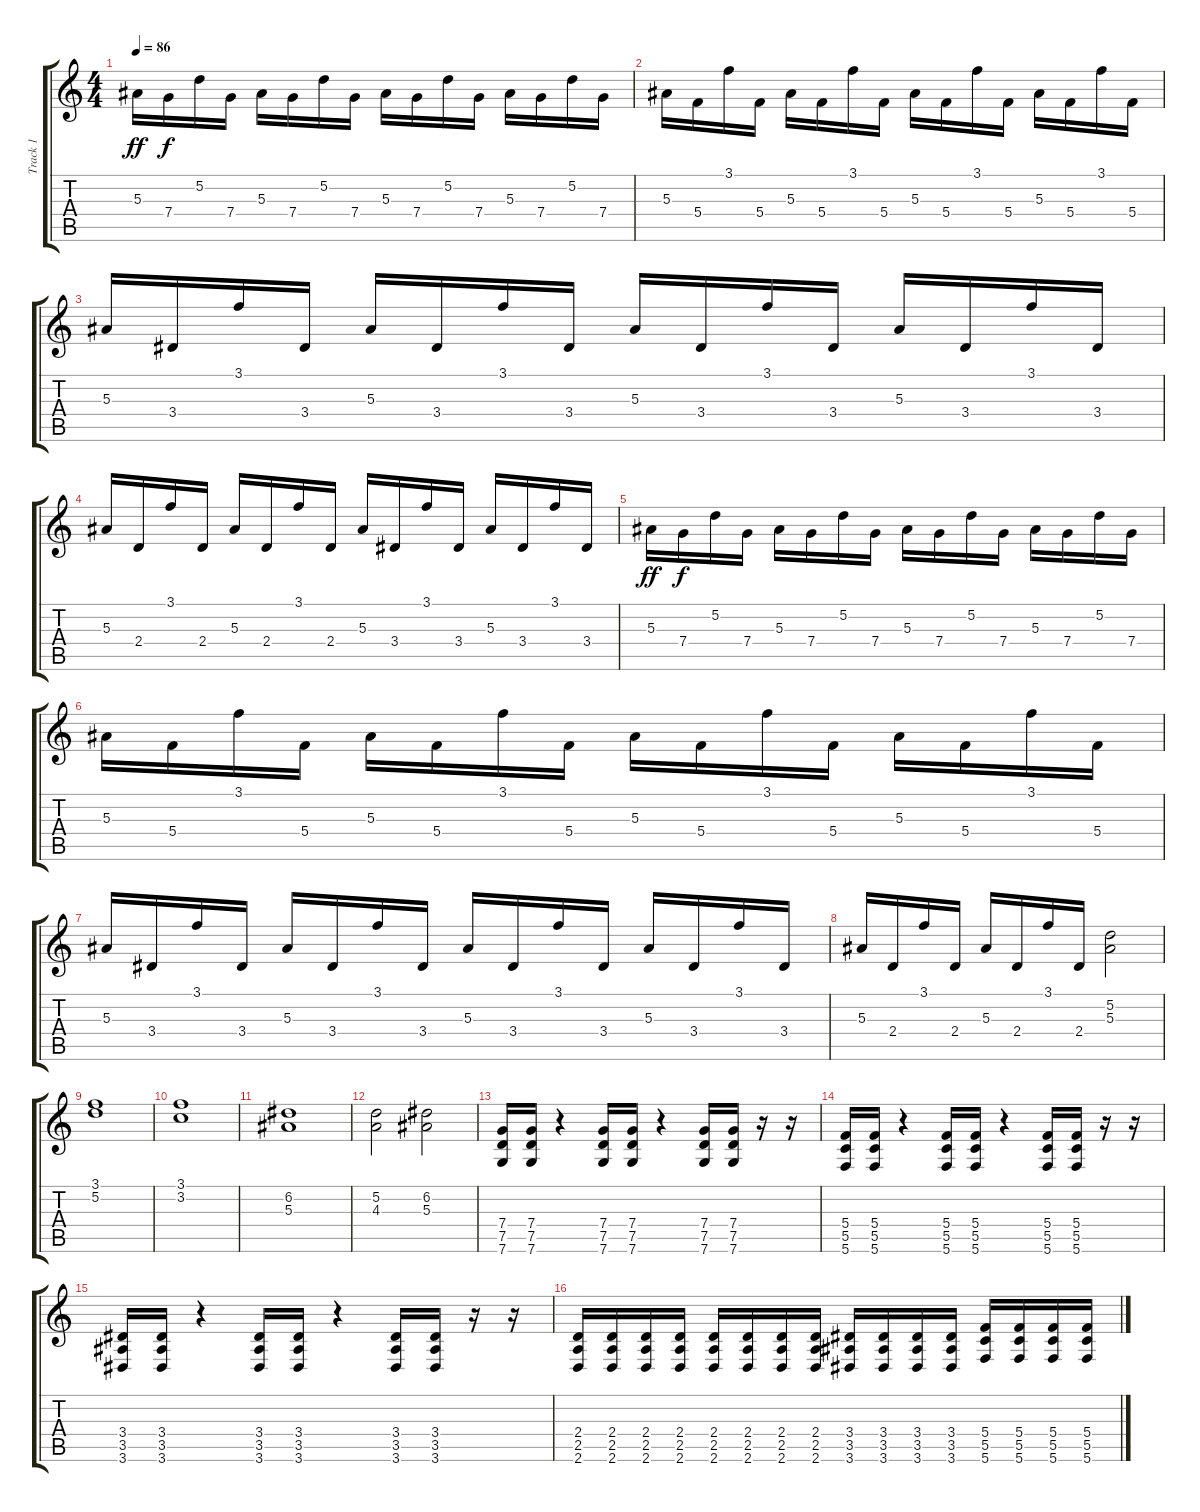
\track ("Track 1" "Track 1") {instrument distortionguitar}
\staff {score tabs}
\tuning (D4 A3 F3 C3 G2 C2) {hide}
\ts (4 4)
\tempo 86
\clef g2
\ks c
5.3.16{dy ff instrument distortionguitar} 7.4.16{dy f} 5.2.16 7.4.16 5.3.16 7.4.16 5.2.16 7.4.16 5.3.16 7.4.16 5.2.16 7.4.16 5.3.16 7.4.16 5.2.16 7.4.16 |
5.3.16 5.4.16 3.1.16 5.4.16 5.3.16 5.4.16 3.1.16 5.4.16 5.3.16 5.4.16 3.1.16 5.4.16 5.3.16 5.4.16 3.1.16 5.4.16 |
5.3.16 3.4.16 3.1.16 3.4.16 5.3.16 3.4.16 3.1.16 3.4.16 5.3.16 3.4.16 3.1.16 3.4.16 5.3.16 3.4.16 3.1.16 3.4.16 |
5.3.16 2.4.16 3.1.16 2.4.16 5.3.16 2.4.16 3.1.16 2.4.16 5.3.16 3.4.16 3.1.16 3.4.16 5.3.16 3.4.16 3.1.16 3.4.16 |
5.3.16{dy ff} 7.4.16{dy f} 5.2.16 7.4.16 5.3.16 7.4.16 5.2.16 7.4.16 5.3.16 7.4.16 5.2.16 7.4.16 5.3.16 7.4.16 5.2.16 7.4.16 |
5.3.16 5.4.16 3.1.16 5.4.16 5.3.16 5.4.16 3.1.16 5.4.16 5.3.16 5.4.16 3.1.16 5.4.16 5.3.16 5.4.16 3.1.16 5.4.16 |
5.3.16 3.4.16 3.1.16 3.4.16 5.3.16 3.4.16 3.1.16 3.4.16 5.3.16 3.4.16 3.1.16 3.4.16 5.3.16 3.4.16 3.1.16 3.4.16 |
5.3.16 2.4.16 3.1.16 2.4.16 5.3.16 2.4.16 3.1.16 2.4.16 (5.2 5.3).2 |
(3.1 5.2).1{instrument electricguitarclean} |
(3.1 3.2).1 |
(6.2 5.3).1 |
(5.2 4.3).2 (6.2 5.3).2 |
(7.4 7.5 7.6).16{instrument distortionguitar} (7.4 7.5 7.6).16 r.4 (7.4 7.5 7.6).16 (7.4 7.5 7.6).16 r.4 (7.4 7.5 7.6).16 (7.4 7.5 7.6).16 r.16 r.16 |
(5.4 5.5 5.6).16 (5.4 5.5 5.6).16 r.4 (5.4 5.5 5.6).16 (5.4 5.5 5.6).16 r.4 (5.4 5.5 5.6).16 (5.4 5.5 5.6).16 r.16 r.16 |
(3.4 3.5 3.6).16 (3.4 3.5 3.6).16 r.4 (3.4 3.5 3.6).16 (3.4 3.5 3.6).16 r.4 (3.4 3.5 3.6).16 (3.4 3.5 3.6).16 r.16 r.16 |
(2.4 2.5 2.6).16 (2.4 2.5 2.6).16 (2.4 2.5 2.6).16 (2.4 2.5 2.6).16 (2.4 2.5 2.6).16 (2.4 2.5 2.6).16 (2.4 2.5 2.6).16 (2.4 2.5 2.6).16 (3.4 3.5 3.6).16 (3.4 3.5 3.6).16 (3.4 3.5 3.6).16 (3.4 3.5 3.6).16 (5.4 5.5 5.6).16 (5.4 5.5 5.6).16 (5.4 5.5 5.6).16 (5.4 5.5 5.6).16
